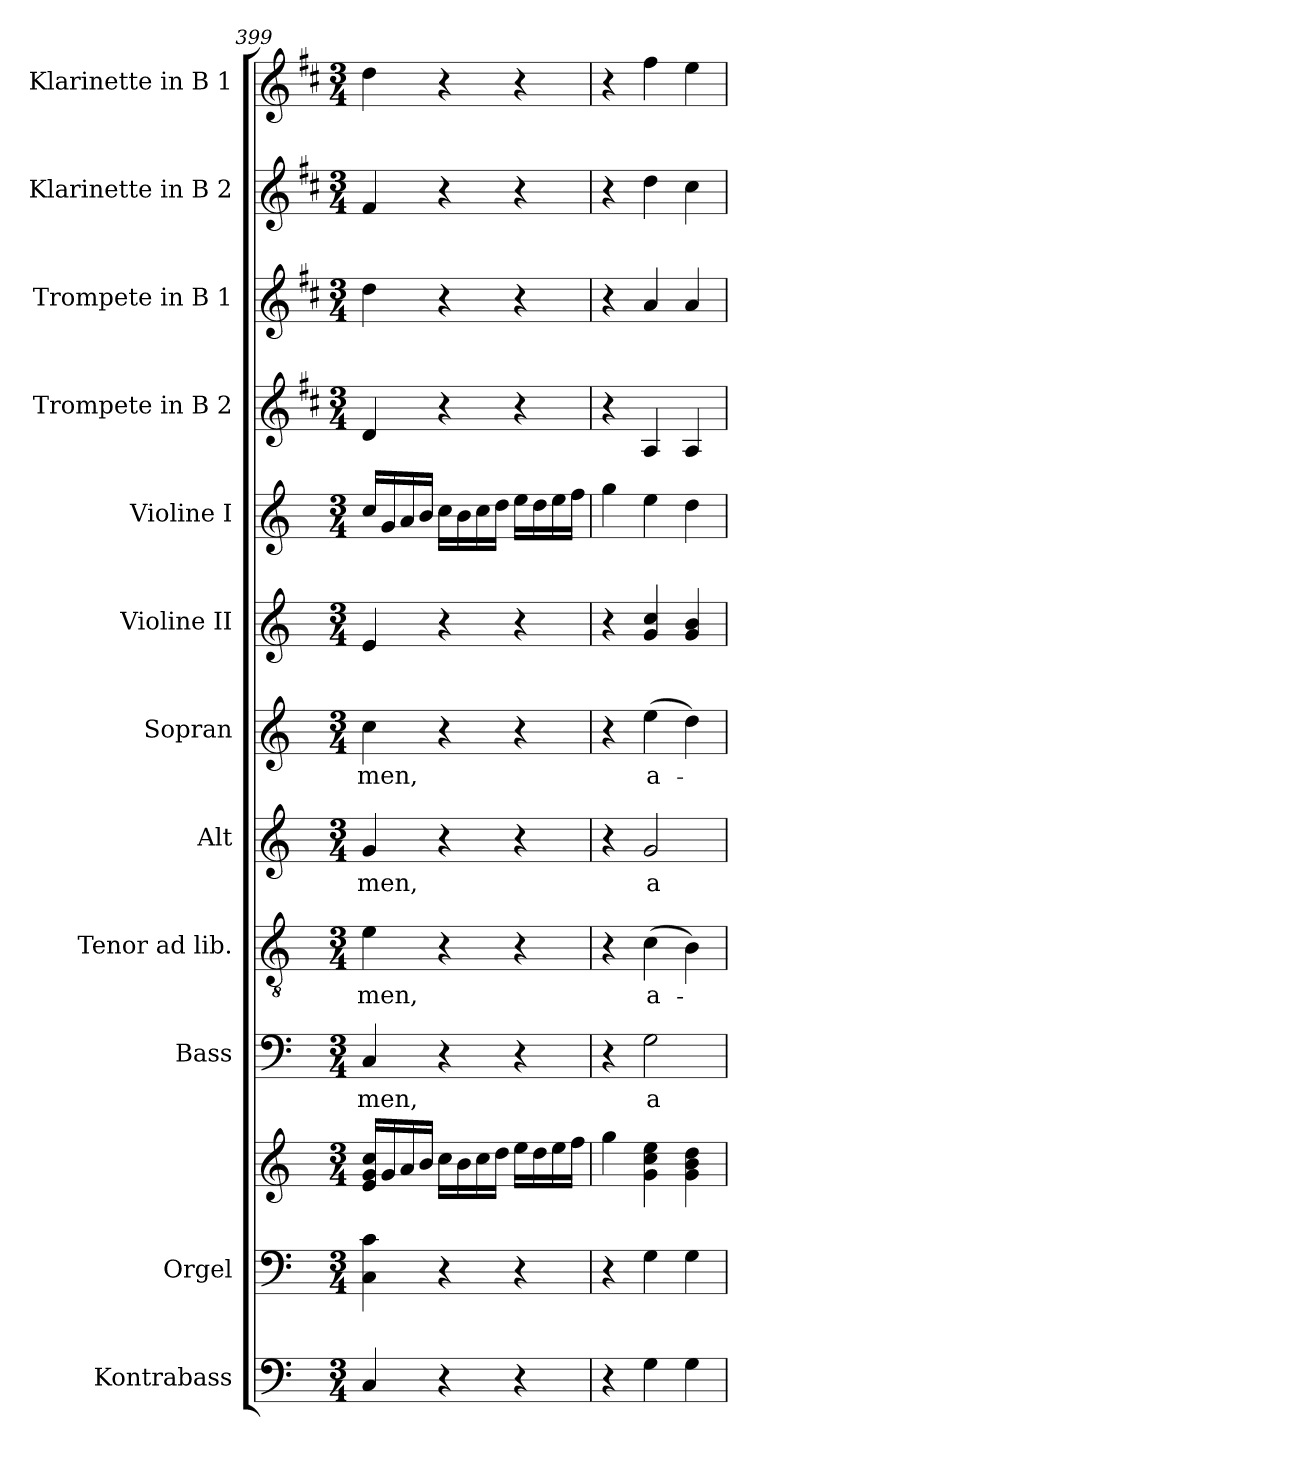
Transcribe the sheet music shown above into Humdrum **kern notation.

**kern	**kern	**kern	**kern	**text	**kern	**text	**kern	**text	**kern	**text	**kern	**kern	**kern	**kern	**kern	**kern
*part12	*part11	*part11	*part10	*part10	*part9	*part9	*part8	*part8	*part7	*part7	*part6	*part5	*part4	*part3	*part2	*part1
*staff13	*staff12	*staff11	*staff10	*staff10	*staff9	*staff9	*staff8	*staff8	*staff7	*staff7	*staff6	*staff5	*staff4	*staff3	*staff2	*staff1
*I"Kontrabass	*I"Orgel	*	*I"Bass	*	*I"Tenor ad lib.	*	*I"Alt	*	*I"Sopran	*	*I"Violine II	*I"Violine I	*I"Trompete in B 2	*I"Trompete in B 1	*I"Klarinette in B 2	*I"Klarinette in B 1
*I'Kb.	*I'Org.	*	*I'B	*	*I'T	*	*I'A	*	*I'S	*	*I'Vl. II	*I'Vl. I	*	*	*	*
*clefF4	*clefF4	*clefG2	*clefF4	*	*clefGv2	*	*clefG2	*	*clefG2	*	*clefG2	*clefG2	*clefG2	*clefG2	*clefG2	*clefG2
*ITrd7c12	*	*	*	*	*	*	*	*	*	*	*	*	*ITrd1c2	*ITrd1c2	*ITrd1c2	*ITrd1c2
*k[]	*k[]	*k[]	*k[]	*	*k[]	*	*k[]	*	*k[]	*	*k[]	*k[]	*k[]	*k[]	*k[]	*k[]
*C:	*C:	*C:	*C:	*	*C:	*	*C:	*	*C:	*	*C:	*C:	*C:	*C:	*C:	*C:
*M3/4	*M3/4	*M3/4	*M3/4	*	*M3/4	*	*M3/4	*	*M3/4	*	*M3/4	*M3/4	*M3/4	*M3/4	*M3/4	*M3/4
=399	=399	=399	=399	=399	=399	=399	=399	=399	=399	=399	=399	=399	=399	=399	=399	=399
!	!	!	!	!LO:LY:b	!	!LO:LY:b	!	!LO:LY:b	!	!LO:LY:b	!	!	!	!	!	!
4CC/	4C\ 4c\	16e/ 16g/ 16cc/LL	4C/	-men,	4e\	-men,	4g/	-men,	4cc\	-men,	4e/	16cc/LL	4c/	4cc\	4e/	4cc\
.	.	16g/	.	.	.	.	.	.	.	.	.	16g/	.	.	.	.
.	.	16a/	.	.	.	.	.	.	.	.	.	16a/	.	.	.	.
.	.	16b/JJ	.	.	.	.	.	.	.	.	.	16b/JJ	.	.	.	.
4r	4r	16cc\LL	4r	.	4r	.	4r	.	4r	.	4r	16cc\LL	4r	4r	4r	4r
.	.	16b\	.	.	.	.	.	.	.	.	.	16b\	.	.	.	.
.	.	16cc\	.	.	.	.	.	.	.	.	.	16cc\	.	.	.	.
.	.	16dd\JJ	.	.	.	.	.	.	.	.	.	16dd\JJ	.	.	.	.
4r	4r	16ee\LL	4r	.	4r	.	4r	.	4r	.	4r	16ee\LL	4r	4r	4r	4r
.	.	16dd\	.	.	.	.	.	.	.	.	.	16dd\	.	.	.	.
.	.	16ee\	.	.	.	.	.	.	.	.	.	16ee\	.	.	.	.
.	.	16ff\JJ	.	.	.	.	.	.	.	.	.	16ff\JJ	.	.	.	.
=400	=400	=400	=400	=400	=400	=400	=400	=400	=400	=400	=400	=400	=400	=400	=400	=400
4r	4r	4gg\	4r	.	4r	.	4r	.	4r	.	4r	4gg\	4r	4r	4r	4r
!	!	!	!	!LO:LY:b	!	!LO:LY:b	!	!LO:LY:b	!	!LO:LY:b	!	!	!	!	!	!
4GG\	4G\	4g\ 4cc\ 4ee\	2G\	a-	(>4c\	a-	2g/	a-	(>4ee\	a-	4g/ 4cc/	4ee\	4G/	4g/	4cc\	4ee\
4GG\	4G\	4g\ 4b\ 4dd\	.	.	4B\)	.	.	.	4dd\)	.	4g/ 4b/	4dd\	4G/	4g/	4b\	4dd\
=	=	=	=	=	=	=	=	=	=	=	=	=	=	=	=	=
*-	*-	*-	*-	*-	*-	*-	*-	*-	*-	*-	*-	*-	*-	*-	*-	*-
